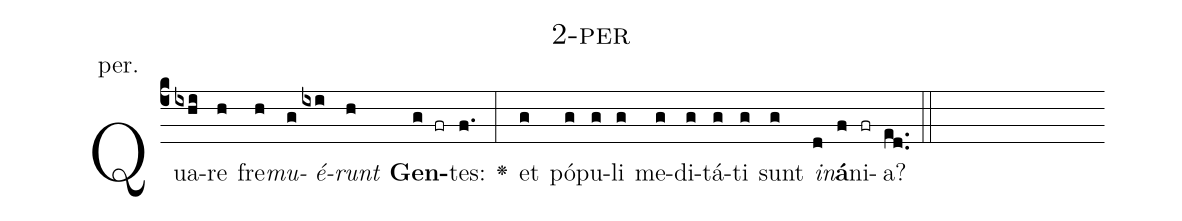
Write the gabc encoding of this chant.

name: 2-per;
annotation: per.;
%%
(c4)Qua(ixhi)re(h) fre(h)<i>mu</i>(g)<i>é</i>(ixi)<i>runt</i>(h) <b>Gen</b>(g fr)tes:(f.) <v>\greheightstar</v>(:) et(g) pó(g)pu(g)li(g) me(g)di(g)tá(g)ti(g) sunt(g) <i>in</i>(d)<b>á</b>(f)ni(fr)a?(ed..) (::)


%E(g) u(g) o(g) u(d) a(f) e.(ed..) (::)
